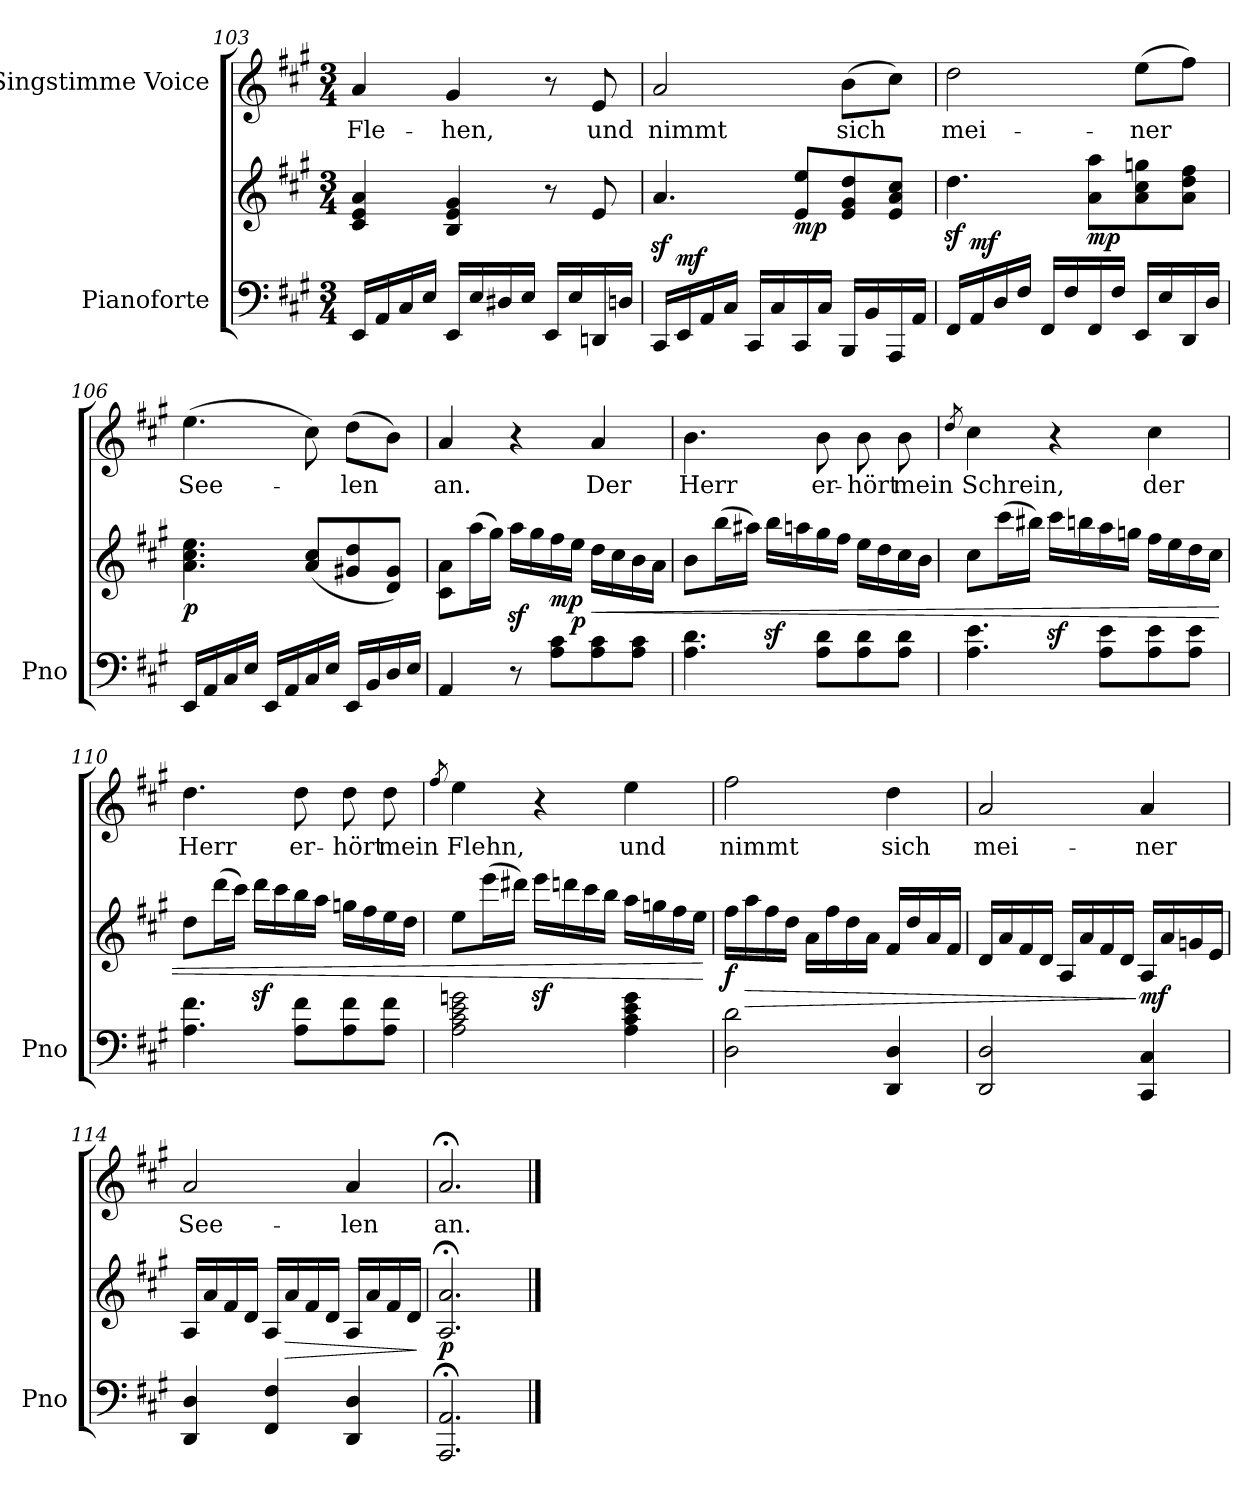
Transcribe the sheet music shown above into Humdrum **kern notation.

**kern	**kern	**dynam	**kern	**text
*part2	*part2	*part2	*part1	*part1
*staff3	*staff2	*staff2/3	*staff1	*staff1
*I"Pianoforte	*	*	*I"Singstimme Voice	*
*I'Pno	*	*	*	*
*clefF4	*clefG2	*	*clefG2	*
*k[f#c#g#]	*k[f#c#g#]	*	*k[f#c#g#]	*
*M3/4	*M3/4	*	*M3/4	*
=103	=103	=103	=103	=103
!	!	!	!	!LO:LY:b
16EE/LL	4c#/ 4e/ 4a/	.	4a/	Fle-
16AA/	.	.	.	.
16C#/	.	.	.	.
16E/JJ	.	.	.	.
!	!	!	!	!LO:LY:b
16EE/LL	4B/ 4e/ 4g#/	.	4g#/	-hen,
16E/	.	.	.	.
16D#X/	.	.	.	.
16E/JJ	.	.	.	.
16EE/LL	8r	.	8r	.
16E/	.	.	.	.
!	!	!	!	!LO:LY:b
16DDn/	8e/	.	8e/	und
16Dn/JJ	.	.	.	.
=104	=104	=104	=104	=104
!	!	!	!	!LO:LY:b
16CC#/LL	4.az</	.	2a/	nimmt
!	!	!LO:DY:a=2	!	!
16EE/	.	mf	.	.
16AA/	.	.	.	.
16C#/JJ	.	.	.	.
16CC#/LL	.	.	.	.
16C#/	.	.	.	.
!	!	!LO:DY:b	!	!
16CC#/	8e/ 8ee/L	mp	.	.
16C#/JJ	.	.	.	.
!	!	!	!	!LO:LY:b
16BBB/LL	8e/ 8g#/ 8dd/	.	(8b\L	sich
16BB/	.	.	.	.
16AAA/	8e/ 8a/ 8cc#/J	.	8cc#\J)	.
16AA/JJ	.	.	.	.
=105	=105	=105	=105	=105
!	!	!	!	!LO:LY:b
16FF#/LL	4.ddz<\	.	2dd\	mei-
!	!	!LO:DY:a=2	!	!
16AA/	.	mf	.	.
16D/	.	.	.	.
16F#/JJ	.	.	.	.
16FF#/LL	.	.	.	.
16F#/	.	.	.	.
!	!	!LO:DY:b	!	!
16FF#/	8a\ 8aa\L	mp	.	.
16F#/JJ	.	.	.	.
!	!	!	!	!LO:LY:b
16EE/LL	8a\ 8cc#\ 8ggn\	.	(8ee\L	-ner
16E/	.	.	.	.
16DD/	8a\ 8dd\ 8ff#\J	.	8ff#\J)	.
16D/JJ	.	.	.	.
!!LO:LB:g=z
=106	=106	=106	=106	=106
!	!	!LO:DY:b	!	!LO:LY:b
16EE/LL	4.a\ 4.cc#\ 4.ee\	p	(4.ee\	See-
16AA/	.	.	.	.
16C#/	.	.	.	.
16E/JJ	.	.	.	.
16EE/LL	.	.	.	.
16AA/	.	.	.	.
16C#/	(8a/ 8cc#/L	.	8cc#\)	.
16E/JJ	.	.	.	.
!	!	!	!	!LO:LY:b
16EE/LL	8g#X/ 8dd/	.	(8dd\L	-len
16BB/	.	.	.	.
16D/	8d/ 8g#/J)	.	8b\J)	.
16E/JJ	.	.	.	.
=107	=107	=107	=107	=107
!	!	!	!	!LO:LY:b
4AA/	8c#\ 8a\L	.	4a/	an.
.	(16aa\L	.	.	.
.	16gg#\JJ)	.	.	.
8r	16aaz<\LL	.	4r	.
.	16gg#\	.	.	.
!	!	!LO:DY:b	!	!
8A\ 8c#\L	16ff#\	mp	.	.
!	!	!LO:DY:b	!	!
.	16ee\JJ	p	.	.
!	!	!LO:HP:b	!	!LO:LY:b
8A\ 8c#\	16dd\LL	<	4a/	Der
.	16cc#\	.	.	.
8A\ 8c#\J	16b\	.	.	.
.	16a\JJ	.	.	.
=108	=108	=108	=108	=108
!	!	!	!	!LO:LY:b
4.A\ 4.d\	8b\L	.	4.b\	Herr
.	(16bb\L	.	.	.
.	16aa#X\JJ)	.	.	.
.	16bbz<\LL	.	.	.
.	16aan\	.	.	.
!	!	!	!	!LO:LY:b
8A\ 8d\L	16gg#\	.	8b\	er-
.	16ff#\JJ	.	.	.
!	!	!	!	!LO:LY:b
8A\ 8d\	16ee\LL	.	8b\	-hört
.	16dd\	.	.	.
!	!	!	!	!LO:LY:b
8A\ 8d\J	16cc#\	.	8b\	mein
.	16b\JJ	.	.	.
!!LO:LB:g=z
=109	=109	=109	=109	=109
.	.	.	8qdd/	.
!	!	!	!	!LO:LY:b
4.A\ 4.e\	8cc#\L	.	4cc#\	Schrein,
.	(16ccc#\L	.	.	.
.	16bb#X\JJ)	.	.	.
.	16ccc#z<\LL	.	4r	.
.	16bbn\	.	.	.
8A\ 8e\L	16aa\	.	.	.
.	16ggn\JJ	.	.	.
!	!	!	!	!LO:LY:b
8A\ 8e\	16ff#\LL	.	4cc#\	der
.	16ee\	.	.	.
8A\ 8e\J	16dd\	.	.	.
.	16cc#\JJ	.	.	.
=110	=110	=110	=110	=110
!	!	!	!	!LO:LY:b
4.A\ 4.f#\	8dd\L	.	4.dd\	Herr
.	(16ddd\L	.	.	.
.	16ccc#\JJ)	.	.	.
.	16dddz<\LL	.	.	.
.	16ccc#\	.	.	.
!	!	!	!	!LO:LY:b
8A\ 8f#\L	16bb\	.	8dd\	er-
.	16aa\JJ	.	.	.
!	!	!	!	!LO:LY:b
8A\ 8f#\	16ggn\LL	.	8dd\	-hört
.	16ff#\	.	.	.
!	!	!	!	!LO:LY:b
8A\ 8f#\J	16ee\	.	8dd\	mein
.	16dd\JJ	.	.	.
=111	=111	=111	=111	=111
.	.	.	8qff#/	.
!	!	!	!	!LO:LY:b
2A\ 2c#\ 2e\ 2gn\	8ee\L	.	4ee\	Flehn,
.	(16eee\L	.	.	.
.	16ddd#X\JJ)	.	.	.
.	16eeez<\LL	.	4r	.
.	16dddn\	.	.	.
.	16ccc#\	.	.	.
.	16bb\JJ	.	.	.
!	!	!	!	!LO:LY:b
4A\ 4c#\ 4e\ 4g\	16aa\LL	.	4ee\	und
.	16ggn\	.	.	.
.	16ff#\	.	.	.
.	16ee\JJ	.	.	.
.	.	[	.	.
!!LO:LB:g=z
=112	=112	=112	=112	=112
!	!	!LO:DY:b	!	!LO:LY:b
2D\ 2d\	16ff#\LL	f	2ff#\	nimmt
!	!	!LO:HP:b	!	!
.	16aa\	>	.	.
.	16ff#\	.	.	.
.	16dd\JJ	.	.	.
.	16a\LL	.	.	.
.	16ff#\	.	.	.
.	16dd\	.	.	.
.	16a\JJ	.	.	.
!	!	!	!	!LO:LY:b
4DD/ 4D/	16f#/LL	.	4dd\	sich
.	16dd/	.	.	.
.	16a/	.	.	.
.	16f#/JJ	.	.	.
=113	=113	=113	=113	=113
!	!	!	!	!LO:LY:b
2DD/ 2D/	16d/LL	.	2a/	mei-
.	16a/	.	.	.
.	16f#/	.	.	.
.	16d/JJ	.	.	.
.	16A/LL	.	.	.
.	16a/	.	.	.
.	16f#/	.	.	.
.	16d/JJ	.	.	.
!	!	!LO:DY:n=1:b	!	!LO:LY:b
4CC#/ 4C#/	16A/LL	] mf	4a/	-ner
.	16a/	.	.	.
.	16gn/	.	.	.
.	16e/JJ	.	.	.
=114	=114	=114	=114	=114
!	!	!	!	!LO:LY:b
4DD/ 4D/	16A/LL	.	2a/	See-
.	16a/	.	.	.
.	16f#/	.	.	.
.	16d/JJ	.	.	.
4FF#/ 4F#/	16A/LL	.	.	.
!	!	!LO:HP:b	!	!
.	16a/	>	.	.
.	16f#/	.	.	.
.	16d/JJ	.	.	.
!	!	!	!	!LO:LY:b
4DD/ 4D/	16A/LL	.	4a/	-len
.	16a/	.	.	.
.	16f#/	.	.	.
.	16d/JJ	.	.	.
.	.	]	.	.
=115	=115	=115	=115	=115
!	!	!LO:DY:b	!	!LO:LY:b
2.AAA/; 2.AA/;	2.A/;< 2.a/;<	p	2.a;</	an.
==	==	==	==	==
*-	*-	*-	*-	*-
